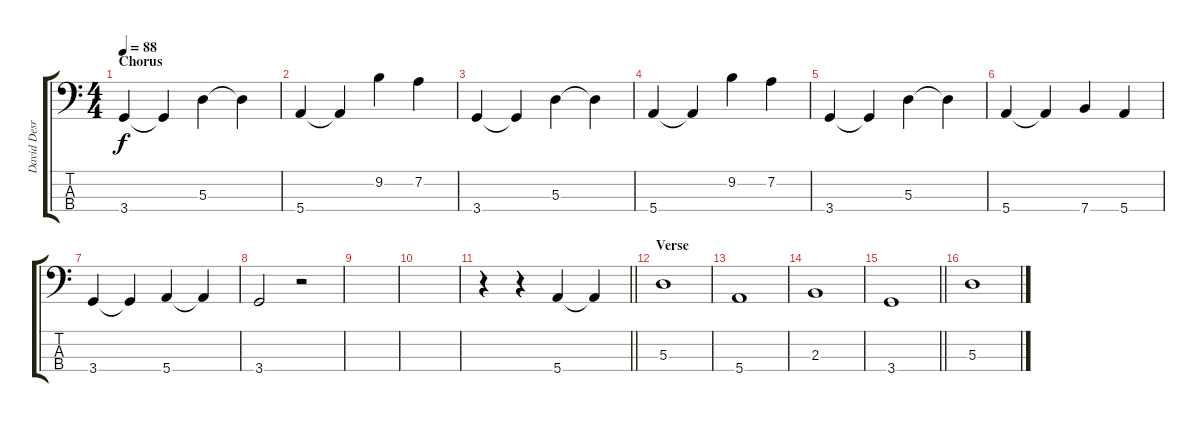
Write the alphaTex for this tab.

\track ("David Desrosiers" "David Desr") {instrument electricbassfinger}
\staff {score tabs}
\tuning (G2 D2 A1 E1) {hide}
\ts (4 4)
\section ("" "Chorus")
\tempo 88
\clef f4
\ks c
3.4.4{dy f} 3.4{t}.4 5.3.4 5.3{t}.4 |
5.4.4 5.4{t}.4 9.2.4 7.2.4 |
3.4.4 3.4{t}.4 5.3.4 5.3{t}.4 |
5.4.4 5.4{t}.4 9.2.4 7.2.4 |
3.4.4 3.4{t}.4 5.3.4 5.3{t}.4 |
5.4.4 5.4{t}.4 7.4.4 5.4.4 |
3.4.4 3.4{t}.4 5.4.4 5.4{t}.4 |
3.4.2 r.2 |
|
|
\barLineRight lightlight
r.4 r.4 5.4.4 5.4{t}.4 |
\section ("" "Verse")
5.3.1 |
5.4.1 |
2.3.1 |
\barLineRight lightlight
3.4.1 |
5.3.1
